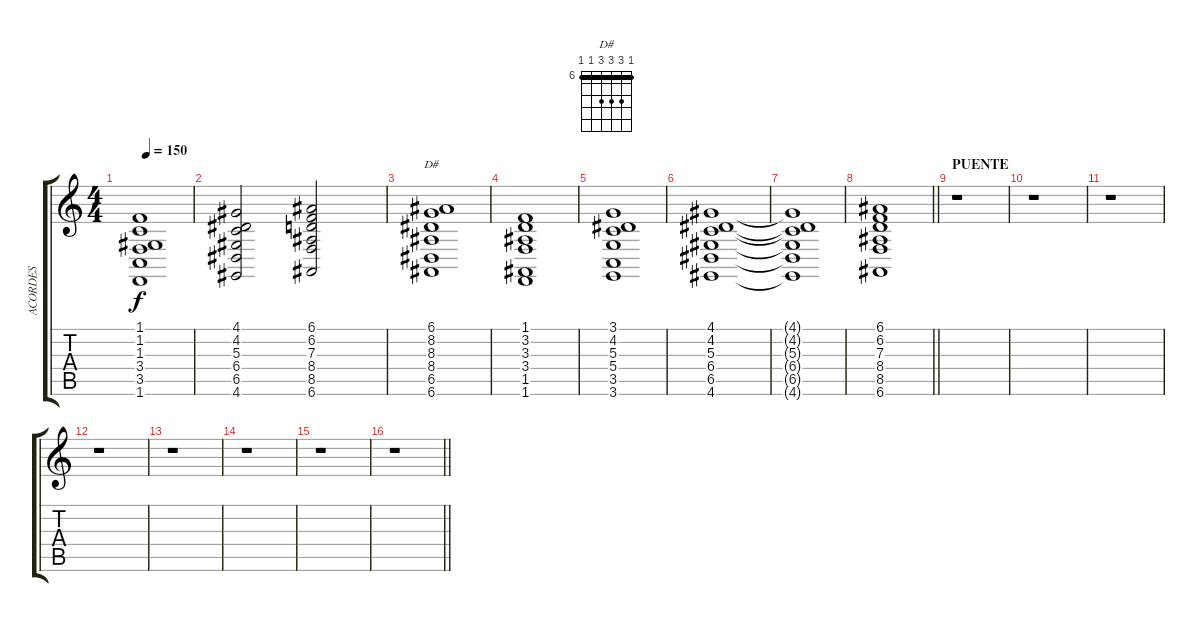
\track ("ACORDES" "ACORDES") {instrument stringensemble1}
\staff {score tabs}
\tuning (E4 B3 G3 D3 A2 E2) {hide}
\chord ("D#" 6 8 8 8 6 6) {firstfret 6 barre 6}
\ts (4 4)
\tempo 150
\clef g2
\ks c
(1.1 1.2 1.3 3.4 3.5 1.6).1{dy f} |
(4.1 4.2 5.3 6.4 6.5 4.6).2 (6.1 6.2 7.3 8.4 8.5 6.6).2 |
(6.1 8.2 8.3 8.4 6.5 6.6).1{ch "D#"} |
(1.1 3.2 3.3 3.4 1.5 1.6).1 |
(3.1 4.2 5.3 5.4 3.5 3.6).1 |
(4.1 4.2 5.3 6.4 6.5 4.6).1 |
(4.1{t} 4.2{t} 5.3{t} 6.4{t} 6.5{t} 4.6{t}).1 |
\barLineRight lightlight
(6.1 6.2 7.3 8.4 8.5 6.6).1 |
\section ("" "PUENTE")
r.1 |
r.1 |
r.1 |
r.1 |
r.1 |
r.1 |
r.1 |
\barLineRight lightlight
r.1
